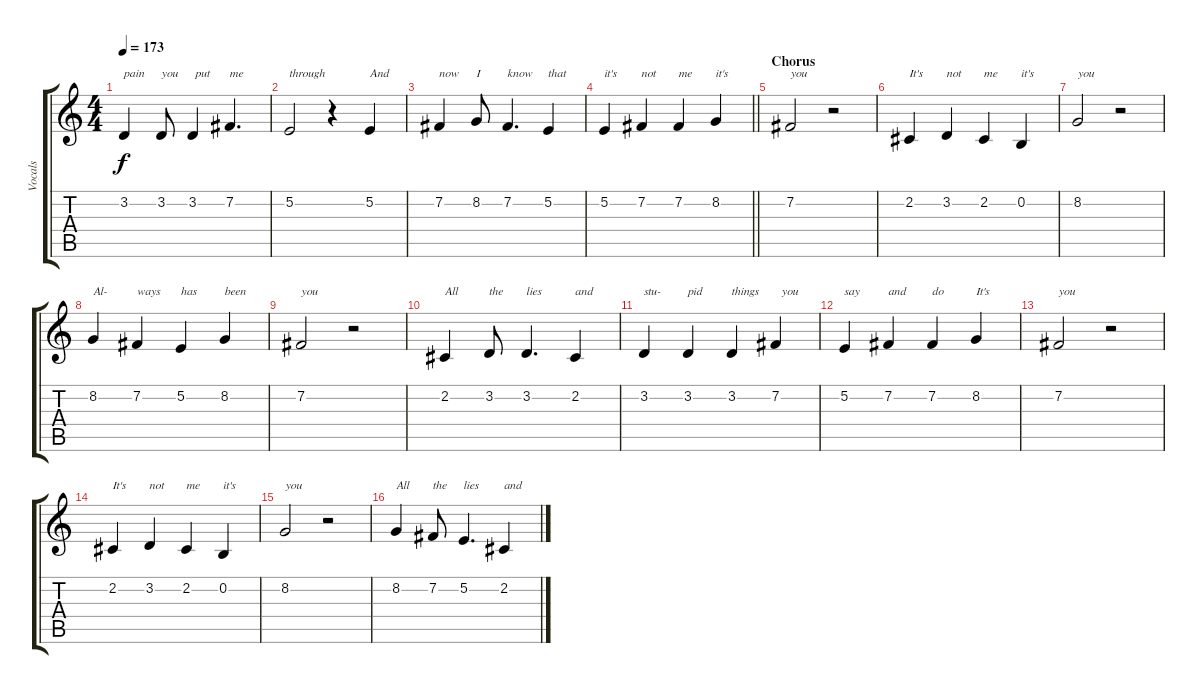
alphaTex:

\track ("Vocals" "Vocals") {instrument lead1square}
\staff {score tabs}
\tuning (E4 B3 G3 D3 A2 E2) {hide}
\ts (4 4)
\tempo 173
\clef g2
\ks c
3.2.4{txt "pain" dy f} 3.2.8{txt "you"} 3.2.4{txt " put"} 7.2.4{d txt "me"} |
5.2.2{txt "through"} r.4 5.2.4{txt "And"} |
7.2.4{txt "now"} 8.2.8{txt "I"} 7.2.4{d txt "know"} 5.2.4{txt "that"} |
\barLineRight lightlight
5.2.4{txt "it's"} 7.2.4{txt "not"} 7.2.4{txt "me"} 8.2.4{txt "it's"} |
\section ("" "Chorus")
7.2.2{txt "you"} r.2 |
2.2.4{txt "It's"} 3.2.4{txt "not"} 2.2.4{txt "me"} 0.2.4{txt "it's"} |
8.2.2{txt "you"} r.2 |
8.2.4{txt "Al-"} 7.2.4{txt "ways"} 5.2.4{txt "has"} 8.2.4{txt "been"} |
7.2.2{txt "you"} r.2 |
2.2.4{txt "All"} 3.2.8{txt "the"} 3.2.4{d txt "lies"} 2.2.4{txt "and"} |
3.2.4{txt "stu-"} 3.2.4{txt "pid"} 3.2.4{txt "things"} 7.2.4{txt "  you"} |
5.2.4{txt "say"} 7.2.4{txt "and"} 7.2.4{txt "do"} 8.2.4{txt "It's"} |
7.2.2{txt "you"} r.2 |
2.2.4{txt "It's"} 3.2.4{txt "not"} 2.2.4{txt "me"} 0.2.4{txt "it's"} |
8.2.2{txt "you"} r.2 |
8.2.4{txt "All"} 7.2.8{txt "the"} 5.2.4{d txt "lies"} 2.2.4{txt "and"}
